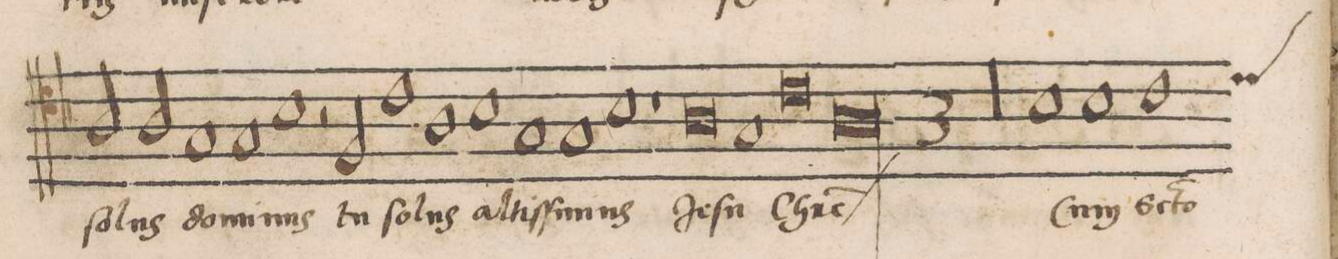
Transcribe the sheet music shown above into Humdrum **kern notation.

**kern	**text
*I"TENOR	*
*clefC4	*
*k[b-]	*
*met(C|)	*
*M2/1	*
2A/	ſo-
2A/	-lus
1G/	do-
=84-	=84-
1G/	-mi-
1B-\	-nus
=85-	=85-
2r	.
2F/	tu
1c\	ſo-
=86-	=86-
1A\	-lus
1B-\	al-
=87-	=87-
1G/	-tiſ-
1G/	-ſi-
=88-	=88-
1B-\	-mus
1r	.
=89-	=89-
0A\	Je-
=90-	=90-
1G/	-ſu
0c\	Chr(i-
=91-	=91-
1Al\	-st)e
=92-	=92-
*M3/1	*
00.r	.
=93-	=93-
=94-	=94-
1B-\	Cum
1B-\	S(an)-
*custos:d	*
1c\	-cto
=95-	=95-
*-	*-
